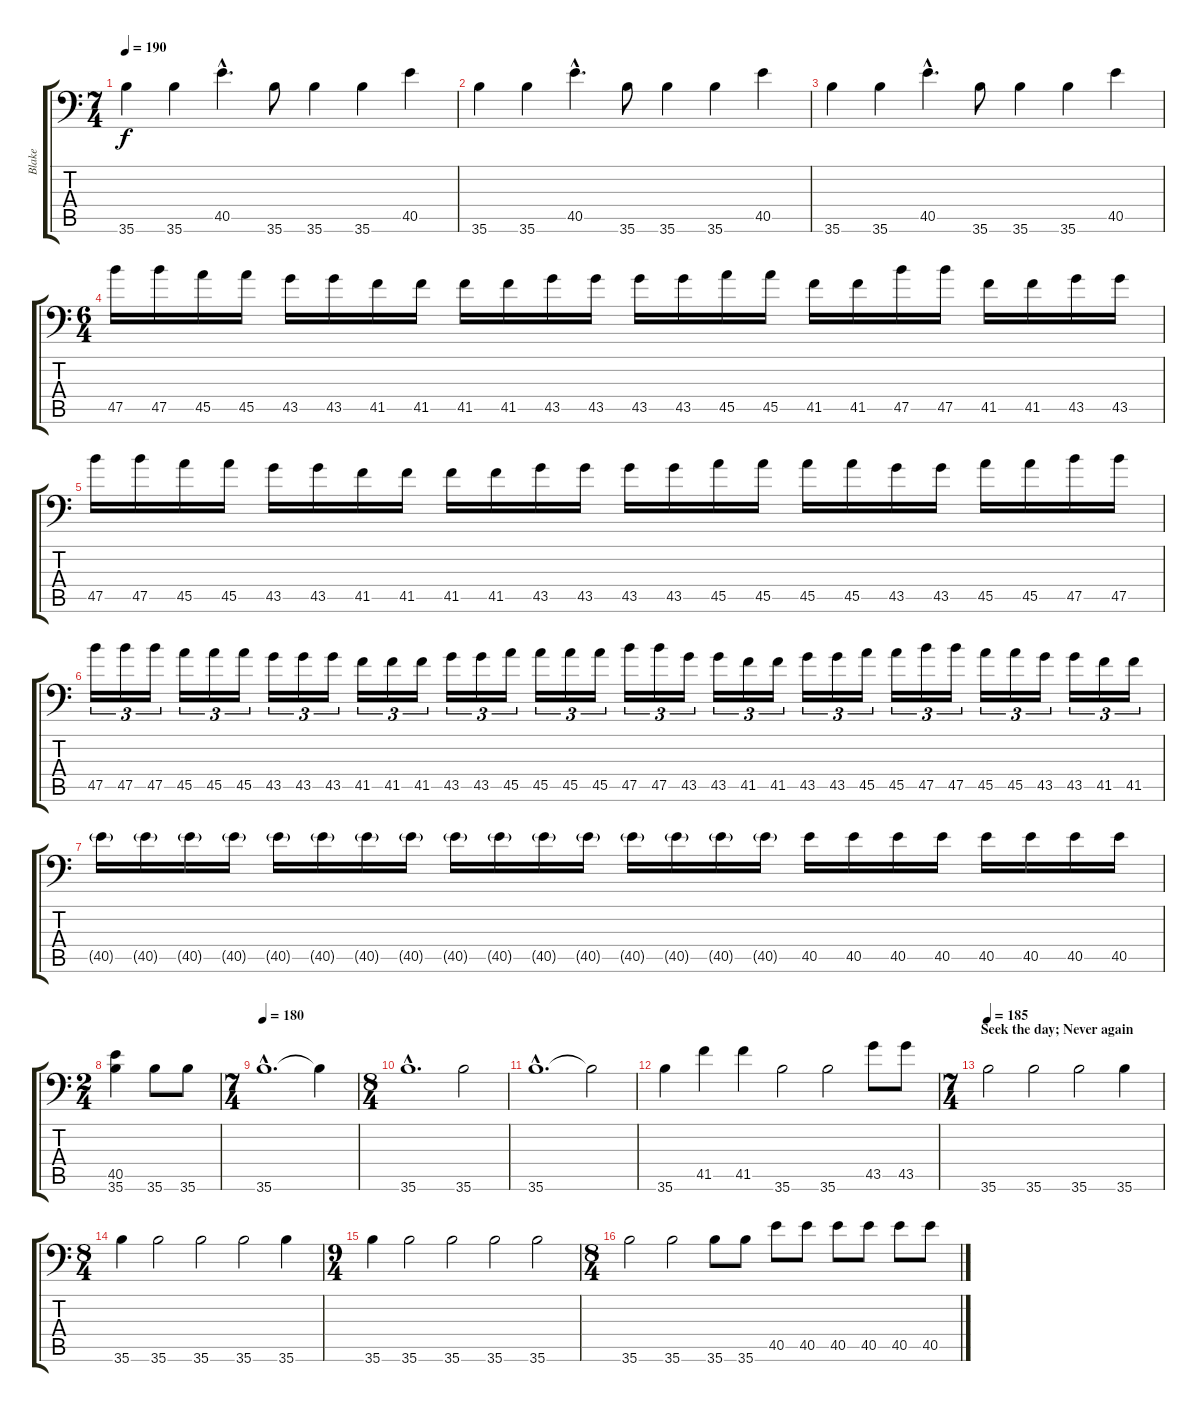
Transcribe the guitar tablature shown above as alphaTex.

\track ("Blake" "Blake") {instrument acousticgrandpiano}
\staff {score tabs}
\tuning (C-1 C-1 C-1 C-1 C-1 C-1) {hide}
\ts (7 4)
\tempo 190
\clef f4
\ks c
35.6.4{dy f} 35.6.4 40.5{hac}.4{d} 35.6.8 35.6.4 35.6.4 40.5.4 |
35.6.4 35.6.4 40.5{hac}.4{d} 35.6.8 35.6.4 35.6.4 40.5.4 |
35.6.4 35.6.4 40.5{hac}.4{d} 35.6.8 35.6.4 35.6.4 40.5.4 |
\ts (6 4)
\section ("" "")
47.5.16 47.5.16 45.5.16 45.5.16 43.5.16 43.5.16 41.5.16 41.5.16 41.5.16 41.5.16 43.5.16 43.5.16 43.5.16 43.5.16 45.5.16 45.5.16 41.5.16 41.5.16 47.5.16 47.5.16 41.5.16 41.5.16 43.5.16 43.5.16 |
47.5.16 47.5.16 45.5.16 45.5.16 43.5.16 43.5.16 41.5.16 41.5.16 41.5.16 41.5.16 43.5.16 43.5.16 43.5.16 43.5.16 45.5.16 45.5.16 45.5.16 45.5.16 43.5.16 43.5.16 45.5.16 45.5.16 47.5.16 47.5.16 |
47.5.16{tu (3 2)} 47.5.16{tu (3 2)} 47.5.16{tu (3 2)} 45.5.16{tu (3 2)} 45.5.16{tu (3 2)} 45.5.16{tu (3 2)} 43.5.16{tu (3 2)} 43.5.16{tu (3 2)} 43.5.16{tu (3 2)} 41.5.16{tu (3 2)} 41.5.16{tu (3 2)} 41.5.16{tu (3 2)} 43.5.16{tu (3 2)} 43.5.16{tu (3 2)} 45.5.16{tu (3 2)} 45.5.16{tu (3 2)} 45.5.16{tu (3 2)} 45.5.16{tu (3 2)} 47.5.16{tu (3 2)} 47.5.16{tu (3 2)} 43.5.16{tu (3 2)} 43.5.16{tu (3 2)} 41.5.16{tu (3 2)} 41.5.16{tu (3 2)} 43.5.16{tu (3 2)} 43.5.16{tu (3 2)} 45.5.16{tu (3 2)} 45.5.16{tu (3 2)} 47.5.16{tu (3 2)} 47.5.16{tu (3 2)} 45.5.16{tu (3 2)} 45.5.16{tu (3 2)} 43.5.16{tu (3 2)} 43.5.16{tu (3 2)} 41.5.16{tu (3 2)} 41.5.16{tu (3 2)} |
40.5{g}.16 40.5{g}.16 40.5{g}.16 40.5{g}.16 40.5{g}.16 40.5{g}.16 40.5{g}.16 40.5{g}.16 40.5{g}.16 40.5{g}.16 40.5{g}.16 40.5{g}.16 40.5{g}.16 40.5{g}.16 40.5{g}.16 40.5{g}.16 40.5.16 40.5.16 40.5.16 40.5.16 40.5.16 40.5.16 40.5.16 40.5.16 |
\ts (2 4)
(40.5 35.6).4 35.6.8 35.6.8 |
\ts (7 4)
\section ("" "")
\tempo 180
35.6{hac}.1{d} 35.6{t}.4 |
\ts (8 4)
35.6{hac}.1{d} 35.6.2 |
35.6{hac}.1{d} 35.6{t}.2 |
35.6.4 41.5.4 41.5.4 35.6.2 35.6.2 43.5.8 43.5.8 |
\ts (7 4)
\section ("" "Seek the day; Never again")
\tempo 185
35.6.2 35.6.2 35.6.2 35.6.4 |
\ts (8 4)
35.6.4 35.6.2 35.6.2 35.6.2 35.6.4 |
\ts (9 4)
35.6.4 35.6.2 35.6.2 35.6.2 35.6.2 |
\ts (8 4)
35.6.2 35.6.2 35.6.8 35.6.8 40.5.8 40.5.8 40.5.8 40.5.8 40.5.8 40.5.8
